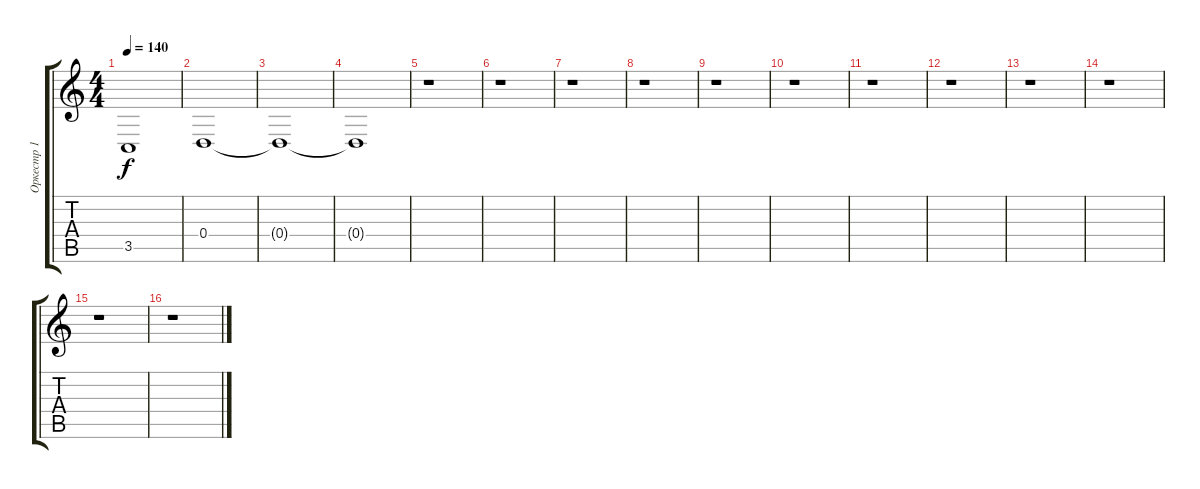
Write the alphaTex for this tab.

\track ("Оркестр 1" "Оркестр 1") {instrument brasssection}
\staff {score tabs}
\tuning (E4 B3 G3 D3 A2 E2) {hide}
\ts (4 4)
\tempo 140
\clef g2
\ks c
3.5.1{dy f} |
0.4.1{volume 3} |
0.4{t}.1 |
0.4{t}.1 |
r.1 |
r.1 |
r.1 |
r.1 |
r.1 |
r.1 |
r.1 |
r.1 |
r.1 |
r.1 |
r.1 |
r.1
